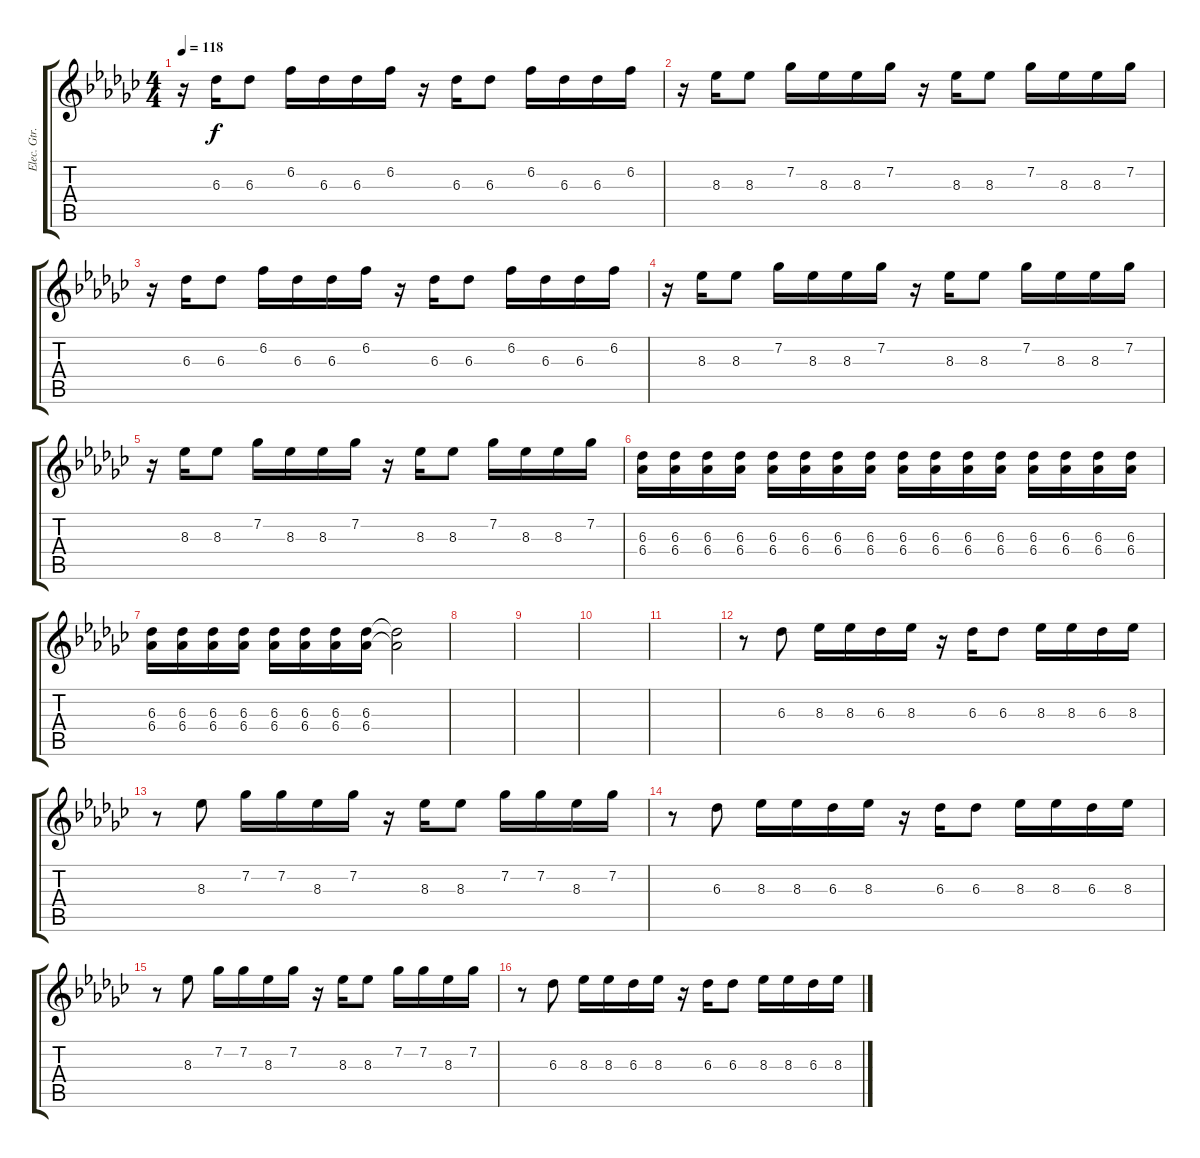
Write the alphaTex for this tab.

\track ("Elec. Gtr. 2 (muted)" "Elec. Gtr.") {instrument electricguitarmuted}
\staff {score tabs}
\tuning (E4 B3 G3 D3 A2 E2) {hide}
\ts (4 4)
\tempo 118
\clef g2
\ks ebminor
r.16{dy f} 6.3.16 6.3.8 6.2.16 6.3.16 6.3.16 6.2.16 r.16 6.3.16 6.3.8 6.2.16 6.3.16 6.3.16 6.2.16 |
r.16 8.3.16 8.3.8 7.2.16 8.3.16 8.3.16 7.2.16 r.16 8.3.16 8.3.8 7.2.16 8.3.16 8.3.16 7.2.16 |
r.16 6.3.16 6.3.8 6.2.16 6.3.16 6.3.16 6.2.16 r.16 6.3.16 6.3.8 6.2.16 6.3.16 6.3.16 6.2.16 |
r.16 8.3.16 8.3.8 7.2.16 8.3.16 8.3.16 7.2.16 r.16 8.3.16 8.3.8 7.2.16 8.3.16 8.3.16 7.2.16 |
r.16 8.3.16 8.3.8 7.2.16 8.3.16 8.3.16 7.2.16 r.16 8.3.16 8.3.8 7.2.16 8.3.16 8.3.16 7.2.16 |
(6.3 6.4).16 (6.3 6.4).16 (6.3 6.4).16 (6.3 6.4).16 (6.3 6.4).16 (6.3 6.4).16 (6.3 6.4).16 (6.3 6.4).16 (6.3 6.4).16 (6.3 6.4).16 (6.3 6.4).16 (6.3 6.4).16 (6.3 6.4).16 (6.3 6.4).16 (6.3 6.4).16 (6.3 6.4).16 |
(6.3 6.4).16 (6.3 6.4).16 (6.3 6.4).16 (6.3 6.4).16 (6.3 6.4).16 (6.3 6.4).16 (6.3 6.4).16 (6.3 6.4).16 (6.3{t} 6.4{t}).2 |
|
|
|
|
r.8 6.3.8 8.3.16 8.3.16 6.3.16 8.3.16 r.16 6.3.16 6.3.8 8.3.16 8.3.16 6.3.16 8.3.16 |
r.8 8.3.8 7.2.16 7.2.16 8.3.16 7.2.16 r.16 8.3.16 8.3.8 7.2.16 7.2.16 8.3.16 7.2.16 |
r.8 6.3.8 8.3.16 8.3.16 6.3.16 8.3.16 r.16 6.3.16 6.3.8 8.3.16 8.3.16 6.3.16 8.3.16 |
r.8 8.3.8 7.2.16 7.2.16 8.3.16 7.2.16 r.16 8.3.16 8.3.8 7.2.16 7.2.16 8.3.16 7.2.16 |
r.8 6.3.8 8.3.16 8.3.16 6.3.16 8.3.16 r.16 6.3.16 6.3.8 8.3.16 8.3.16 6.3.16 8.3.16
